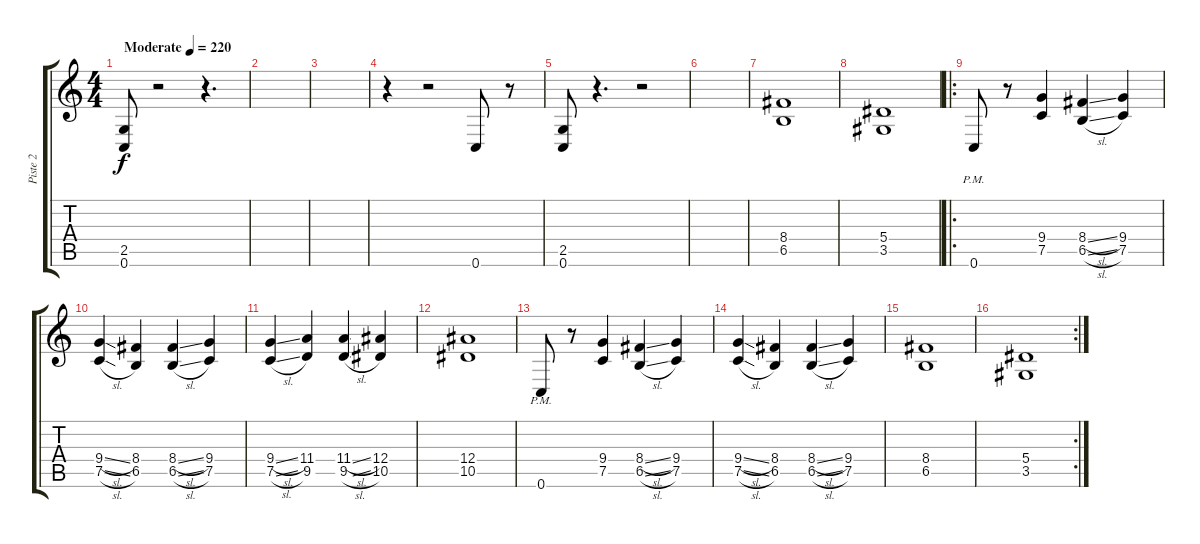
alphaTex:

\track ("Piste 2" "Piste 2") {instrument distortionguitar}
\staff {score tabs}
\tuning (C4 G3 Eb3 Bb2 F2 C2) {hide}
\ts (4 4)
\tempo (220 "Moderate")
\clef g2
\ks c
(2.5 0.6).8{dy f instrument distortionguitar} r.2 r.4{d} |
|
|
r.4 r.2 0.6.8 r.8 |
(2.5 0.6).8 r.4{d} r.2 |
|
(8.4 6.5).1 |
(5.4 3.5).1 |
\ro
0.6{pm}.8 r.8 (9.4 7.5).4 (8.4{sl} 6.5{sl}).4 (9.4 7.5).4 |
(9.4{sl} 7.5{sl}).4 (8.4 6.5).4 (8.4{sl} 6.5{sl}).4 (9.4 7.5).4 |
(9.4{sl} 7.5{sl}).4 (11.4 9.5).4 (11.4{sl} 9.5{sl}).4 (12.4 10.5).4 |
(12.4 10.5).1 |
0.6{pm}.8 r.8 (9.4 7.5).4 (8.4{sl} 6.5{sl}).4 (9.4 7.5).4 |
(9.4{sl} 7.5{sl}).4 (8.4 6.5).4 (8.4{sl} 6.5{sl}).4 (9.4 7.5).4 |
(8.4 6.5).1 |
\rc 2
(5.4 3.5).1
